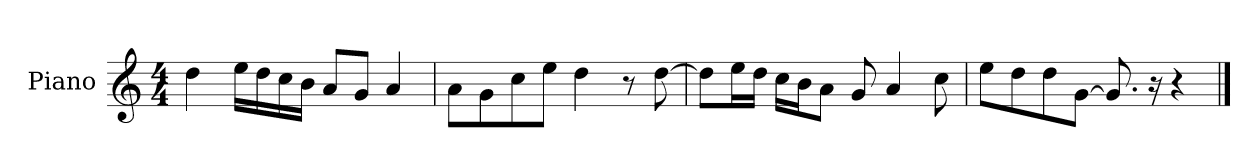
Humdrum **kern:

**kern
*part1
*staff1
*I"Piano
*I'P-no
*clefG2
*k[]
*M4/4
*MM90
=1
4dd\
16ee\LL
16dd\
16cc\
16b\JJ
8a/L
8g/J
4a/
=2
8a\L
8g\
8cc\
8ee\J
4dd\
8r
[8dd\
=3
8dd\L]
16ee\L
16dd\JJ
16cc\LL
16b\J
8a\J
8g/
4a/
8cc\
=4
8ee\L
8dd\
8dd\
[8g\J
8.g/]
16r
4r
==
*-
